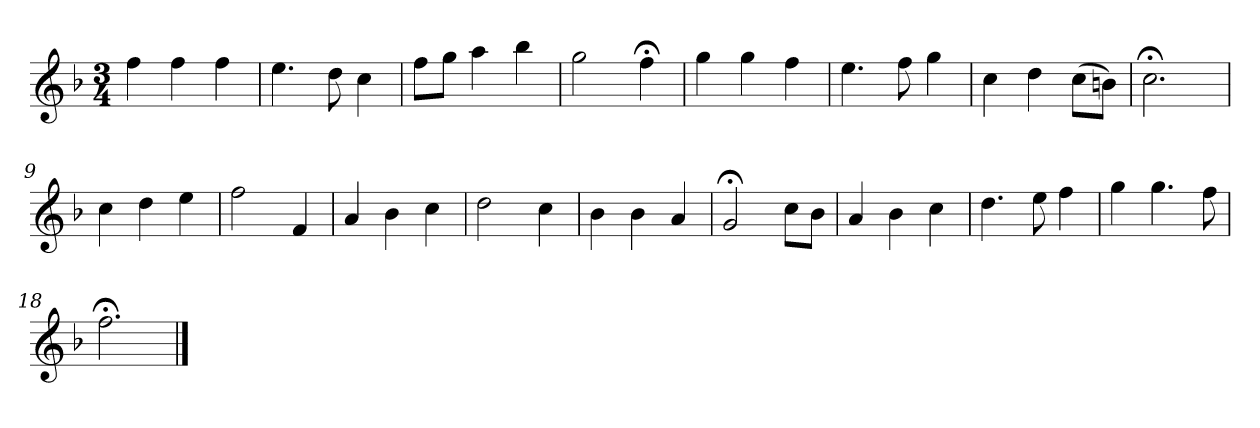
**kern
*part1
*staff1
*k[b-]
*F:
*M3/4
*MM120
=1
4ff
4ff
4ff
=2
4.ee
8dd
4cc
=3
8ffL
8ggJ
4aa
4bb-
=4
2gg
4ff;<
=5
4gg
4gg
4ff
=6
4.ee
8ff
4gg
=7
4cc
4dd
(8ccL
8bnJ)
=8
2.cc;<
=9
4cc
4dd
4ee
=10
2ff
4f
=11
4a
4b-
4cc
=12
2dd
4cc
=13
4b-
4b-
4a
=14
2g;<
8ccL
8b-J
=15
4a
4b-
4cc
=16
4.dd
8ee
4ff
=17
4gg
4.gg
8ff
=18
2.ff;<
==
*-
